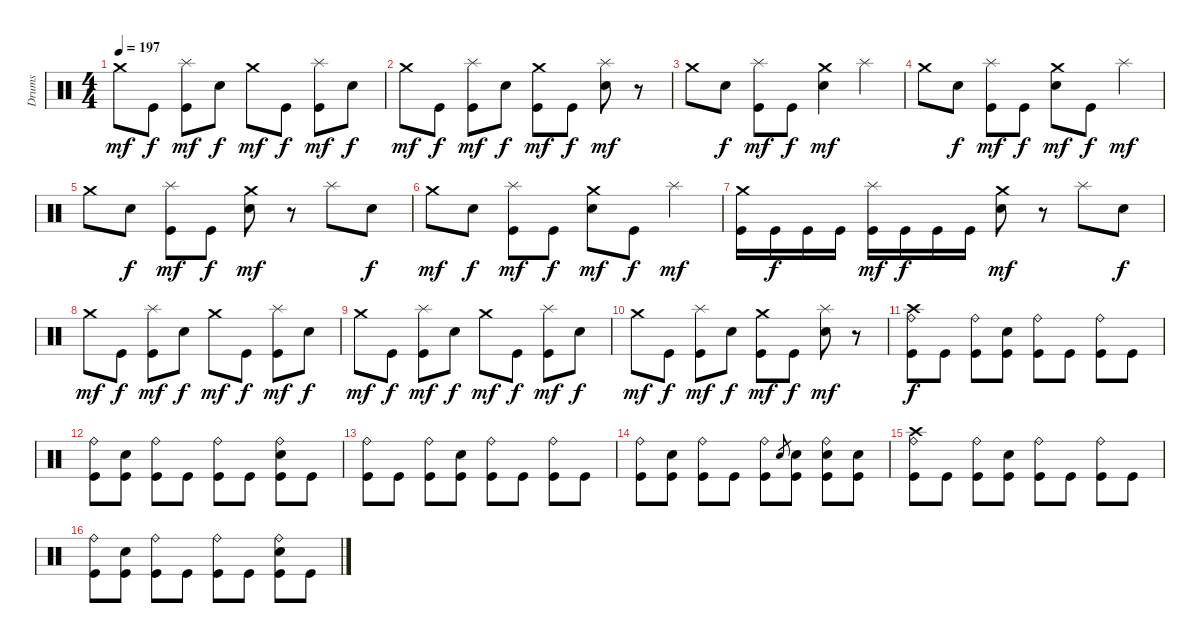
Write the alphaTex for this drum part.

\track ("Drums" "Drums") {instrument percussion}
\staff {score}
\articulation defaults
\ts (4 4)
\tempo 197
\clef neutral
\ks c "Crash medium (hit)".8{dy mf} "Kick (hit)".8{dy f}
("Splash (hit)" "Kick (hit)").8{dy mf} "Electric Snare (hit)".8{dy f} "Crash medium (hit)".8{dy mf} "Kick (hit)".8{dy f} ("Splash (hit)" "Kick (hit)").8{dy mf} "Electric Snare (hit)".8{dy f} |
"Crash medium (hit)".8{dy mf} "Kick (hit)".8{dy f} ("Splash (hit)" "Kick (hit)").8{dy mf} "Electric Snare (hit)".8{dy f} ("Crash medium (hit)" "Kick (hit)").8{dy mf} "Kick (hit)".8{dy f} ("Splash (hit)" "Electric Snare (hit)").8{dy mf} r.8 |
"Crash medium (hit)".8 "Electric Snare (hit)".8{dy f} ("Splash (hit)" "Kick (hit)").8{dy mf} "Kick (hit)".8{dy f} ("Crash medium (hit)" "Electric Snare (hit)").4{dy mf} "Splash (hit)".4 |
"Crash medium (hit)".8 "Electric Snare (hit)".8{dy f} ("Splash (hit)" "Kick (hit)").8{dy mf} "Kick (hit)".8{dy f} ("Crash medium (hit)" "Electric Snare (hit)").8{dy mf} "Kick (hit)".8{dy f} "Splash (hit)".4{dy mf} |
"Crash medium (hit)".8 "Electric Snare (hit)".8{dy f} ("Splash (hit)" "Kick (hit)").8{dy mf} "Kick (hit)".8{dy f} ("Crash medium (hit)" "Electric Snare (hit)").8{dy mf} r.8 "Splash (hit)".8 "Electric Snare (hit)".8{dy f} |
"Crash medium (hit)".8{dy mf} "Electric Snare (hit)".8{dy f} ("Splash (hit)" "Kick (hit)").8{dy mf} "Kick (hit)".8{dy f} ("Crash medium (hit)" "Electric Snare (hit)").8{dy mf} "Kick (hit)".8{dy f} "Splash (hit)".4{dy mf} |
("Crash medium (hit)" "Kick (hit)").16 "Kick (hit)".16{dy f} "Kick (hit)".16 "Kick (hit)".16 ("Splash (hit)" "Kick (hit)").16{dy mf} "Kick (hit)".16{dy f} "Kick (hit)".16 "Kick (hit)".16 ("Crash medium (hit)" "Electric Snare (hit)").8{dy mf} r.8 "Splash (hit)".8 "Electric Snare (hit)".8{dy f} |
"Crash medium (hit)".8{dy mf} "Kick (hit)".8{dy f} ("Splash (hit)" "Kick (hit)").8{dy mf} "Electric Snare (hit)".8{dy f} "Crash medium (hit)".8{dy mf} "Kick (hit)".8{dy f} ("Splash (hit)" "Kick (hit)").8{dy mf} "Electric Snare (hit)".8{dy f} |
"Crash medium (hit)".8{dy mf} "Kick (hit)".8{dy f} ("Splash (hit)" "Kick (hit)").8{dy mf} "Electric Snare (hit)".8{dy f} "Crash medium (hit)".8{dy mf} "Kick (hit)".8{dy f} ("Splash (hit)" "Kick (hit)").8{dy mf} "Electric Snare (hit)".8{dy f} |
"Crash medium (hit)".8{dy mf} "Kick (hit)".8{dy f} ("Splash (hit)" "Kick (hit)").8{dy mf} "Electric Snare (hit)".8{dy f} ("Crash medium (hit)" "Kick (hit)").8{dy mf} "Kick (hit)".8{dy f} ("Splash (hit)" "Electric Snare (hit)").8{dy mf} r.8 |
("Crash high (hit)" "Ride (bell)" "Kick (hit)").8{dy f} "Kick (hit)".8 ("Ride (bell)" "Kick (hit)").8 ("Electric Snare (hit)" "Kick (hit)").8 ("Ride (bell)" "Kick (hit)").8 "Kick (hit)".8 ("Ride (bell)" "Kick (hit)").8 "Kick (hit)".8 |
("Ride (bell)" "Kick (hit)").8 ("Electric Snare (hit)" "Kick (hit)").8 ("Ride (bell)" "Kick (hit)").8 "Kick (hit)".8 ("Ride (bell)" "Kick (hit)").8 "Kick (hit)".8 ("Ride (bell)" "Electric Snare (hit)" "Kick (hit)").8 "Kick (hit)".8 |
("Ride (bell)" "Kick (hit)").8 "Kick (hit)".8 ("Ride (bell)" "Kick (hit)").8 ("Electric Snare (hit)" "Kick (hit)").8 ("Ride (bell)" "Kick (hit)").8 "Kick (hit)".8 ("Ride (bell)" "Kick (hit)").8 "Kick (hit)".8 |
("Ride (bell)" "Kick (hit)").8 ("Electric Snare (hit)" "Kick (hit)").8 ("Ride (bell)" "Kick (hit)").8 "Kick (hit)".8 ("Ride (bell)" "Kick (hit)").8 "Electric Snare (hit)".8{gr} ("Electric Snare (hit)" "Kick (hit)").8 ("Ride (bell)" "Electric Snare (hit)" "Kick (hit)").8 ("Electric Snare (hit)" "Kick (hit)").8 |
("Crash high (hit)" "Ride (bell)" "Kick (hit)").8 "Kick (hit)".8 ("Ride (bell)" "Kick (hit)").8 ("Electric Snare (hit)" "Kick (hit)").8 ("Ride (bell)" "Kick (hit)").8 "Kick (hit)".8 ("Ride (bell)" "Kick (hit)").8 "Kick (hit)".8 |
("Ride (bell)" "Kick (hit)").8 ("Electric Snare (hit)" "Kick (hit)").8 ("Ride (bell)" "Kick (hit)").8 "Kick (hit)".8 ("Ride (bell)" "Kick (hit)").8 "Kick (hit)".8 ("Ride (bell)" "Electric Snare (hit)" "Kick (hit)").8 "Kick (hit)".8
